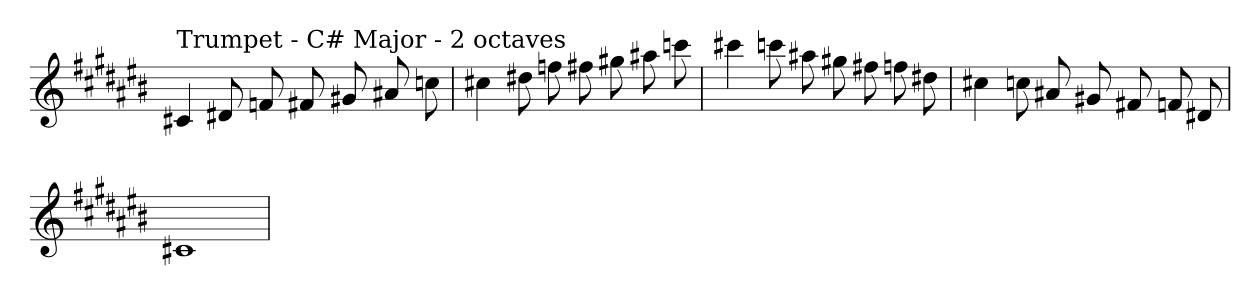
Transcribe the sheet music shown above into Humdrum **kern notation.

**kern
*part1
*staff1
*clefG2
*k[f#c#g#d#a#e#b#]
*C#:
=
!LO:TX:a:t=Trumpet - C# Major - 2 octaves
4c#X
8d#X
8f
8f#X
8g#X
8a#X
8cc
=
4cc#X
8dd#X
8ff
8ff#X
8gg#X
8aa#X
8ccc
=
4ccc#X
8ccc
8aa#X
8gg#X
8ff#X
8ff
8dd#X
=
4cc#X
8cc
8a#X
8g#X
8f#X
8f
8d#X
=
1c#X
=
*-
